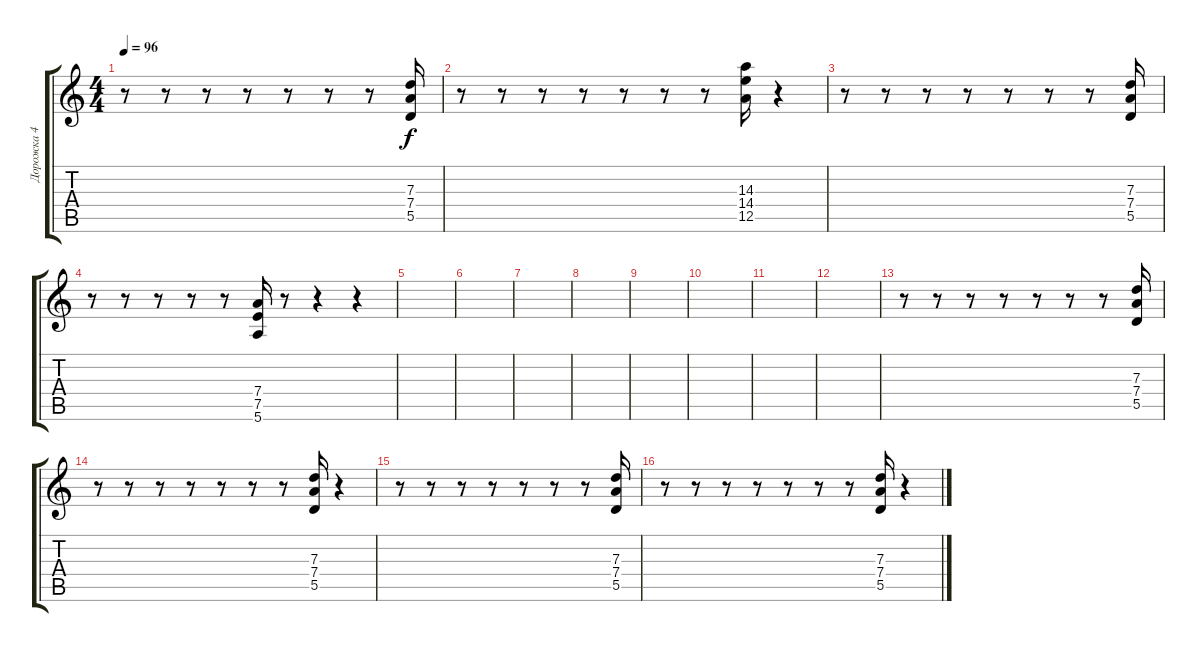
\track ("Дорожка 4" "Дорожка 4") {instrument overdrivenguitar}
\staff {score tabs}
\tuning (E4 B3 G3 D3 A2 E2) {hide}
\ts (4 4)
\tempo 96
\clef g2
\ks c
r.8{dy f} r.8 r.8 r.8 r.8 r.8 r.8 (7.3 7.4 5.5).16 |
r.8 r.8 r.8 r.8 r.8 r.8 r.8 (14.3 14.4 12.5).16 r.4 |
r.8 r.8 r.8 r.8 r.8 r.8 r.8 (7.3 7.4 5.5).16 |
r.8 r.8 r.8 r.8 r.8 (7.4 7.5 5.6).16 r.8 r.4 r.4 |
|
|
|
|
|
|
|
|
r.8 r.8 r.8 r.8 r.8 r.8 r.8 (7.3 7.4 5.5).16 |
r.8 r.8 r.8 r.8 r.8 r.8 r.8 (7.3 7.4 5.5).16 r.4 |
r.8 r.8 r.8 r.8 r.8 r.8 r.8 (7.3 7.4 5.5).16 |
r.8 r.8 r.8 r.8 r.8 r.8 r.8 (7.3 7.4 5.5).16 r.4
